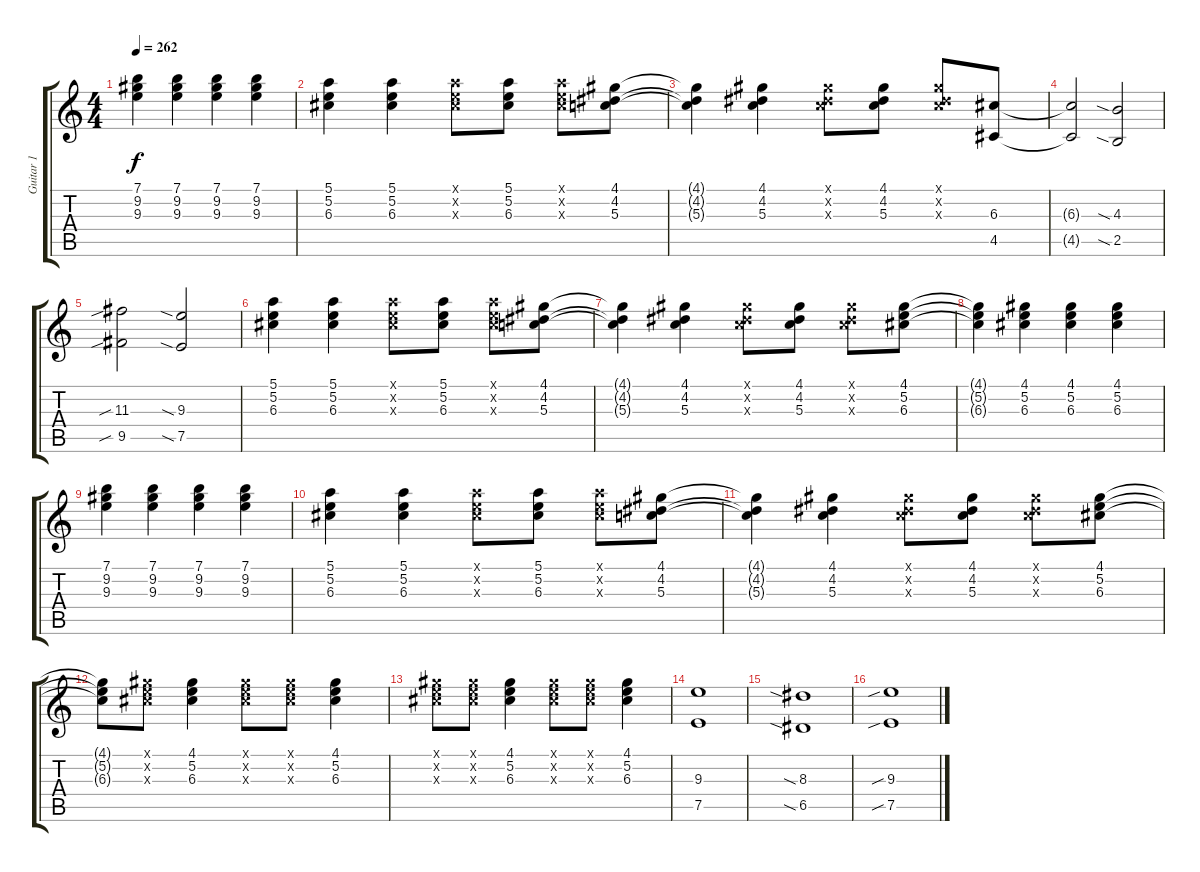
\track ("Guitar 1" "Guitar 1") {instrument overdrivenguitar}
\staff {score tabs}
\tuning (E4 B3 G3 D3 A2 E2) {hide}
\ts (4 4)
\tempo 262
\clef g2
\ks c
(7.1 9.2 9.3).4{dy f} (7.1 9.2 9.3).4 (7.1 9.2 9.3).4 (7.1 9.2 9.3).4 |
(5.1 5.2 6.3).4 (5.1 5.2 6.3).4 (5.1{x} 5.2{x} 6.3{x}).8 (5.1 5.2 6.3).8 (5.1{x} 5.2{x} 6.3{x}).8 (4.1 4.2 5.3).8 |
(4.1{t} 4.2{t} 5.3{t}).4 (4.1 4.2 5.3).4 (4.1{x} 4.2{x} 5.3{x}).8 (4.1 4.2 5.3).8 (4.1{x} 4.2{x} 5.3{x}).8 (6.3 4.5).8 |
(6.3{t} 4.5{t}).2 (4.3{sia} 2.5{sia}).2 |
(11.3{sib} 9.5{sib}).2 (9.3{sia} 7.5{sia}).2 |
(5.1 5.2 6.3).4 (5.1 5.2 6.3).4 (5.1{x} 5.2{x} 6.3{x}).8 (5.1 5.2 6.3).8 (5.1{x} 5.2{x} 6.3{x}).8 (4.1 4.2 5.3).8 |
(4.1{t} 4.2{t} 5.3{t}).4 (4.1 4.2 5.3).4 (4.1{x} 4.2{x} 5.3{x}).8 (4.1 4.2 5.3).8 (4.1{x} 4.2{x} 5.3{x}).8 (4.1 5.2 6.3).8 |
(4.1{t} 5.2{t} 6.3{t}).4 (4.1 5.2 6.3).4 (4.1 5.2 6.3).4 (4.1 5.2 6.3).4 |
(7.1 9.2 9.3).4 (7.1 9.2 9.3).4 (7.1 9.2 9.3).4 (7.1 9.2 9.3).4 |
(5.1 5.2 6.3).4 (5.1 5.2 6.3).4 (5.1{x} 5.2{x} 6.3{x}).8 (5.1 5.2 6.3).8 (5.1{x} 5.2{x} 6.3{x}).8 (4.1 4.2 5.3).8 |
(4.1{t} 4.2{t} 5.3{t}).4 (4.1 4.2 5.3).4 (4.1{x} 4.2{x} 5.3{x}).8 (4.1 4.2 5.3).8 (4.1{x} 4.2{x} 5.3{x}).8 (4.1 5.2 6.3).8 |
(4.1{t} 5.2{t} 6.3{t}).8 (4.1{x} 5.2{x} 6.3{x}).8 (4.1 5.2 6.3).4 (4.1{x} 5.2{x} 6.3{x}).8 (4.1{x} 5.2{x} 6.3{x}).8 (4.1 5.2 6.3).4 |
(4.1{x} 5.2{x} 6.3{x}).8 (4.1{x} 5.2{x} 6.3{x}).8 (4.1 5.2 6.3).4 (4.1{x} 5.2{x} 6.3{x}).8 (4.1{x} 5.2{x} 6.3{x}).8 (4.1 5.2 6.3).4 |
(9.3 7.5).1 |
(8.3{sia} 6.5{sia}).1 |
(9.3{sib} 7.5{sib}).1
